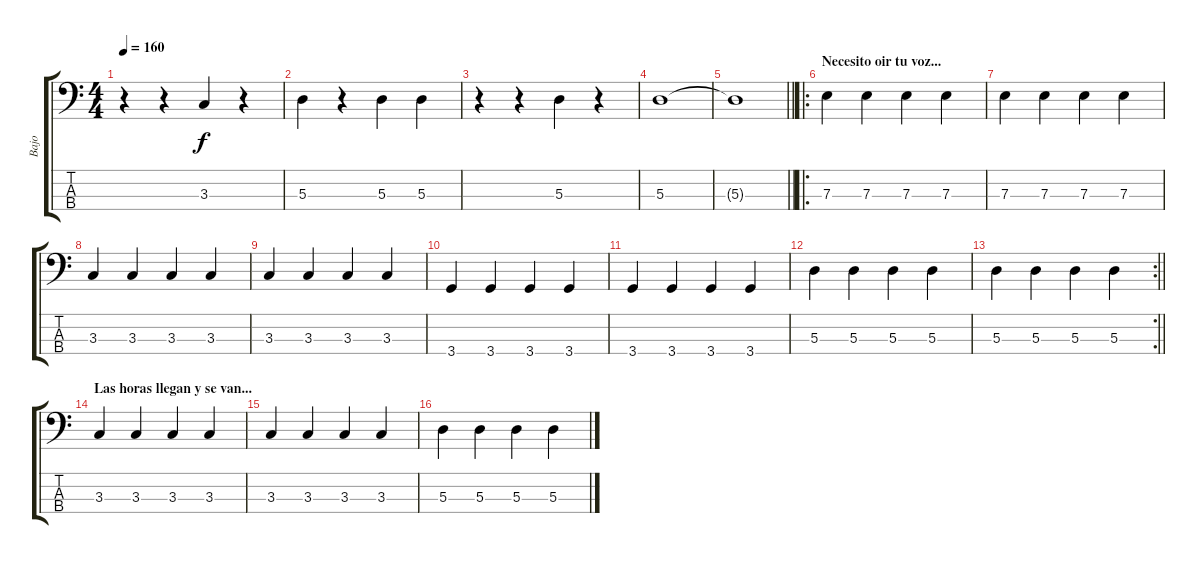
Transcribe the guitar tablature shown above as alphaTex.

\track ("Bajo" "Bajo") {instrument electricbassfinger}
\staff {score tabs}
\tuning (G2 D2 A1 E1) {hide}
\ts (4 4)
\tempo 160
\clef f4
\ks c
r.4{dy f} r.4 3.3.4 r.4 |
5.3.4 r.4 5.3.4 5.3.4 |
r.4 r.4 5.3.4 r.4 |
5.3.1 |
\barLineRight lightlight
5.3{t}.1 |
\ro
\section ("" "Necesito oir tu voz...")
7.3.4 7.3.4 7.3.4 7.3.4 |
7.3.4 7.3.4 7.3.4 7.3.4 |
3.3.4 3.3.4 3.3.4 3.3.4 |
3.3.4 3.3.4 3.3.4 3.3.4 |
3.4.4 3.4.4 3.4.4 3.4.4 |
3.4.4 3.4.4 3.4.4 3.4.4 |
5.3.4 5.3.4 5.3.4 5.3.4 |
\rc 2
\barLineRight lightlight
5.3.4 5.3.4 5.3.4 5.3.4 |
\section ("" "Las horas llegan y se van...")
3.3.4 3.3.4 3.3.4 3.3.4 |
3.3.4 3.3.4 3.3.4 3.3.4 |
5.3.4 5.3.4 5.3.4 5.3.4
